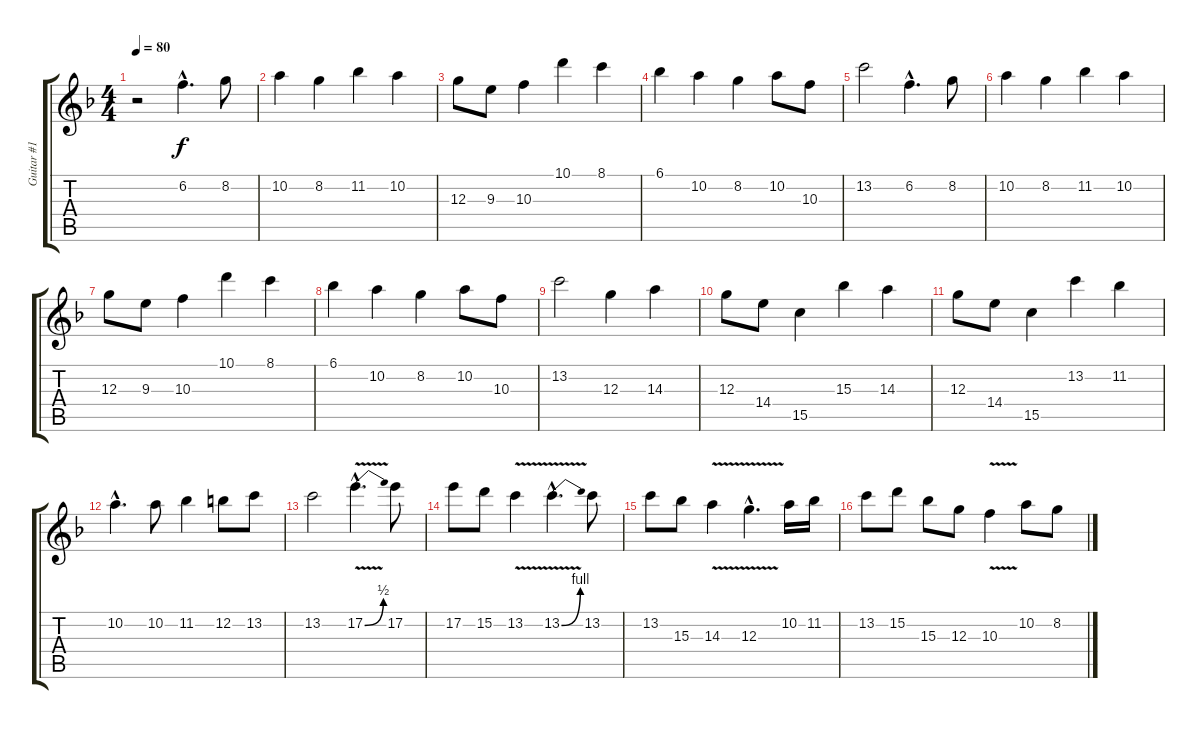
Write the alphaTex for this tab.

\track ("Guitar #1" "Guitar #1") {instrument distortionguitar}
\staff {score tabs}
\tuning (E4 B3 G3 D3 A2 E2) {hide}
\ts (4 4)
\tempo 80
\clef g2
\ks f
r.2{dy f instrument distortionguitar} 6.2{hac}.4{d} 8.2.8 |
10.2.4 8.2.4 11.2.4 10.2.4 |
12.3.8 9.3.8 10.3.4 10.1.4 8.1.4 |
6.1.4 10.2.4 8.2.4 10.2.8 10.3.8 |
13.2.2 6.2{hac}.4{d} 8.2.8 |
10.2.4 8.2.4 11.2.4 10.2.4 |
12.3.8 9.3.8 10.3.4 10.1.4 8.1.4 |
6.1.4 10.2.4 8.2.4 10.2.8 10.3.8 |
13.2.2 12.3.4 14.3.4 |
12.3.8 14.4.8 15.5.4 15.3.4 14.3.4 |
12.3.8 14.4.8 15.5.4 13.2.4 11.2.4 |
10.2{hac}.4{d} 10.2.8 11.2.4 12.2.8 13.2.8 |
13.2.2 17.2{be (bend 0 0 60 2) v hac}.4{d} 17.2.8 |
17.2.8 15.2.8 13.2{v}.4 13.2{be (bend 0 0 60 4) v hac}.4{d} 13.2.8 |
13.2.8 15.3.8 14.3{v}.4 12.3{v hac}.4{d} 10.2.16 11.2.16 |
13.2.8 15.2.8 15.3.8 12.3.8 10.3{v}.4 10.2.8 8.2.8
